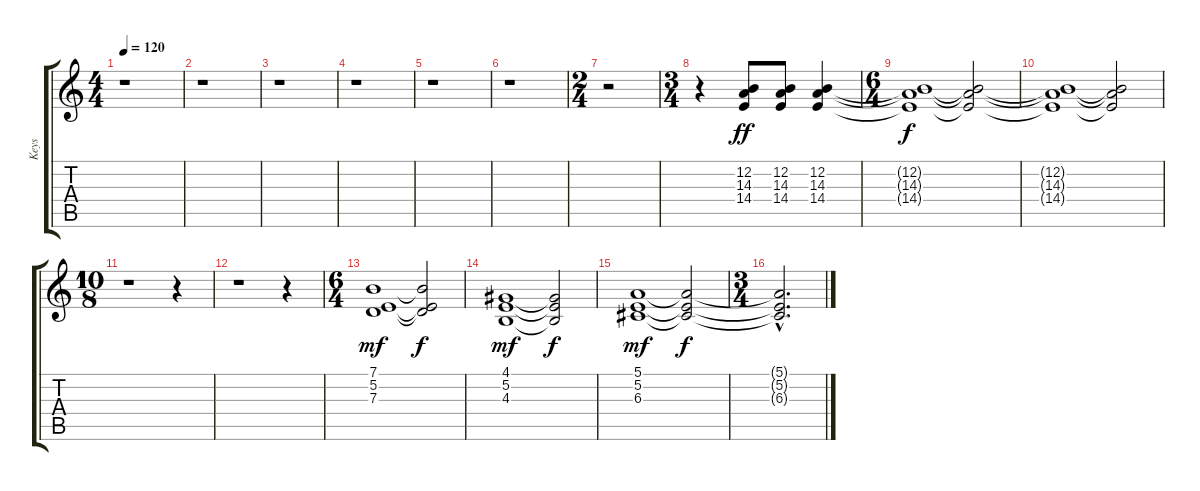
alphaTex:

\track ("Keys" "Keys") {instrument rockorgan}
\staff {score tabs}
\tuning (E4 B3 G3 D3 A2 E2) {hide}
\ts (4 4)
\tempo 120
\clef g2
\ks c
r.1{dy mf} |
r.1 |
r.1 |
r.1 |
r.1 |
r.1 |
\ts (2 4)
r.2 |
\ts (3 4)
r.4 (12.2 14.3 14.4).8{dy ff} (12.2 14.3 14.4).8 (12.2 14.3 14.4).4 |
\ts (6 4)
(12.2{t} 14.3{t} 14.4{t}).1{dy f} (12.2{t} 14.3{t} 14.4{t}).2 |
(12.2{t} 14.3{t} 14.4{t}).1 (12.2{t} 14.3{t} 14.4{t}).2 |
\ts (10 8)
r.1 r.4 |
r.1 r.4 |
\ts (6 4)
(7.1 5.2 7.3).1{dy mf} (7.1{t} 5.2{t} 7.3{t}).2{dy f} |
(4.1 5.2 4.3).1{dy mf} (4.1{t} 5.2{t} 4.3{t}).2{dy f} |
(5.1 5.2 6.3).1{dy mf} (5.1{t} 5.2{t} 6.3{t}).2{dy f} |
\ts (3 4)
(5.1{hac t} 5.2{hac t} 6.3{hac t}).2{d}
